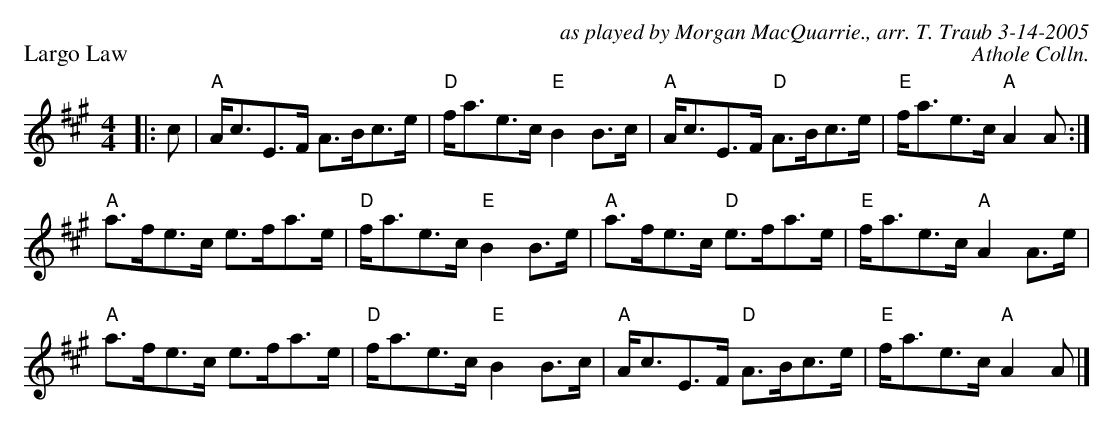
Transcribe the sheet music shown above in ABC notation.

X:1
P: Largo Law
C: as played by Morgan MacQuarrie., arr. T. Traub 3-14-2005
C: Athole Colln.
M: 4/4
L: 1/8
K: A
|: c|"A"A<cE>F A>Bc>e|"D"f<ae>c "E"B2 B>c|"A"A<cE>F "D"A>Bc>e|"E"f<ae>c "A"A2 A :|
"A"a>fe>c e>fa>e|"D"f<ae>c "E"B2 B>e|"A"a>fe>c "D"e>fa>e|"E"f<ae>c "A"A2 A>e|
"A"a>fe>c e>fa>e|"D"f<ae>c "E"B2 B>c|"A"A<cE>F "D"A>Bc>e|"E"f<ae>c "A"A2 A |]
